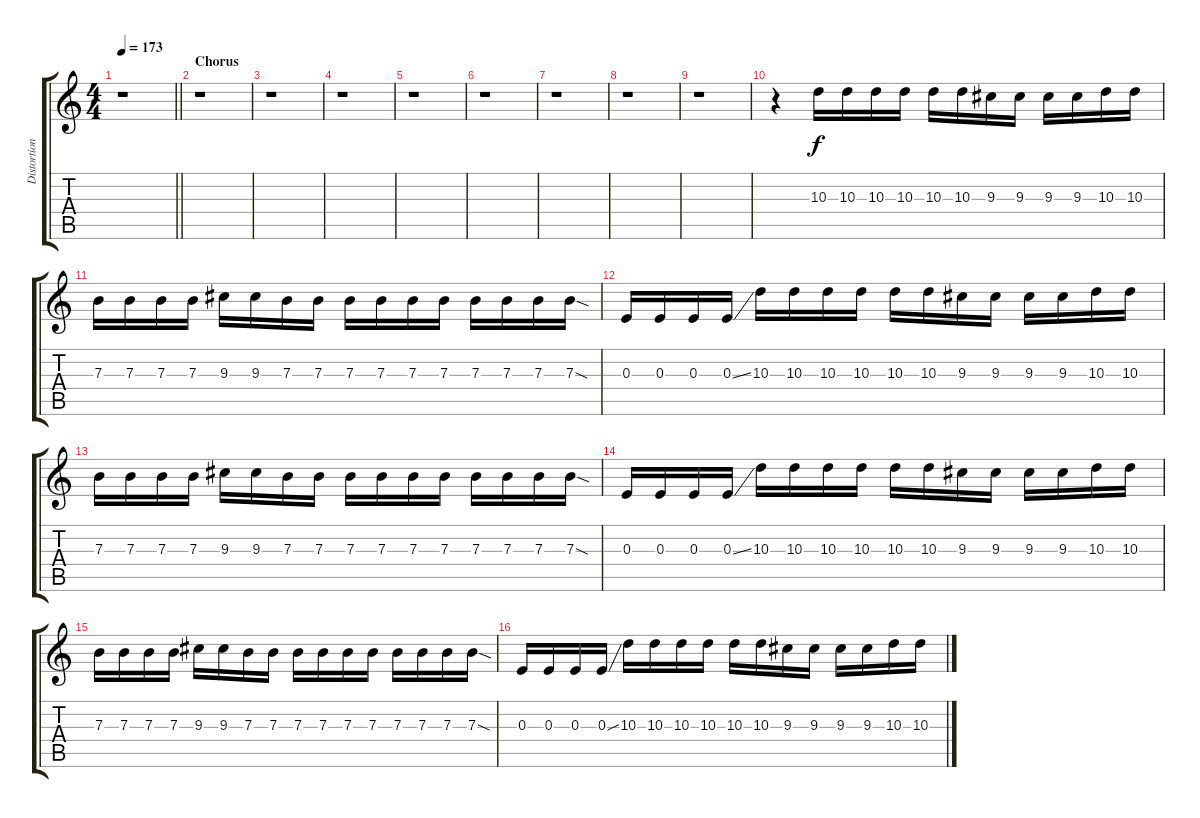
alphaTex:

\track ("Distortion guitar" "Distortion") {instrument distortionguitar}
\staff {score tabs}
\tuning (Db4 Ab3 E3 B2 Gb2 B1) {hide}
\ts (4 4)
\tempo 173
\clef g2
\barLineRight lightlight
\ks c
r.1{dy f} |
\section ("" "Chorus")
r.1 |
r.1 |
r.1 |
r.1 |
r.1 |
r.1 |
r.1 |
r.1 |
r.4 10.3.16 10.3.16 10.3.16 10.3.16 10.3.16 10.3.16 9.3.16 9.3.16 9.3.16 9.3.16 10.3.16 10.3.16 |
7.3.16 7.3.16 7.3.16 7.3.16 9.3.16 9.3.16 7.3.16 7.3.16 7.3.16 7.3.16 7.3.16 7.3.16 7.3.16 7.3.16 7.3.16 7.3{sod}.16 |
0.3.16 0.3.16 0.3.16 0.3{ss}.16 10.3.16 10.3.16 10.3.16 10.3.16 10.3.16 10.3.16 9.3.16 9.3.16 9.3.16 9.3.16 10.3.16 10.3.16 |
7.3.16 7.3.16 7.3.16 7.3.16 9.3.16 9.3.16 7.3.16 7.3.16 7.3.16 7.3.16 7.3.16 7.3.16 7.3.16 7.3.16 7.3.16 7.3{sod}.16 |
0.3.16 0.3.16 0.3.16 0.3{ss}.16 10.3.16 10.3.16 10.3.16 10.3.16 10.3.16 10.3.16 9.3.16 9.3.16 9.3.16 9.3.16 10.3.16 10.3.16 |
7.3.16 7.3.16 7.3.16 7.3.16 9.3.16 9.3.16 7.3.16 7.3.16 7.3.16 7.3.16 7.3.16 7.3.16 7.3.16 7.3.16 7.3.16 7.3{sod}.16 |
0.3.16 0.3.16 0.3.16 0.3{ss}.16 10.3.16 10.3.16 10.3.16 10.3.16 10.3.16 10.3.16 9.3.16 9.3.16 9.3.16 9.3.16 10.3.16 10.3.16
